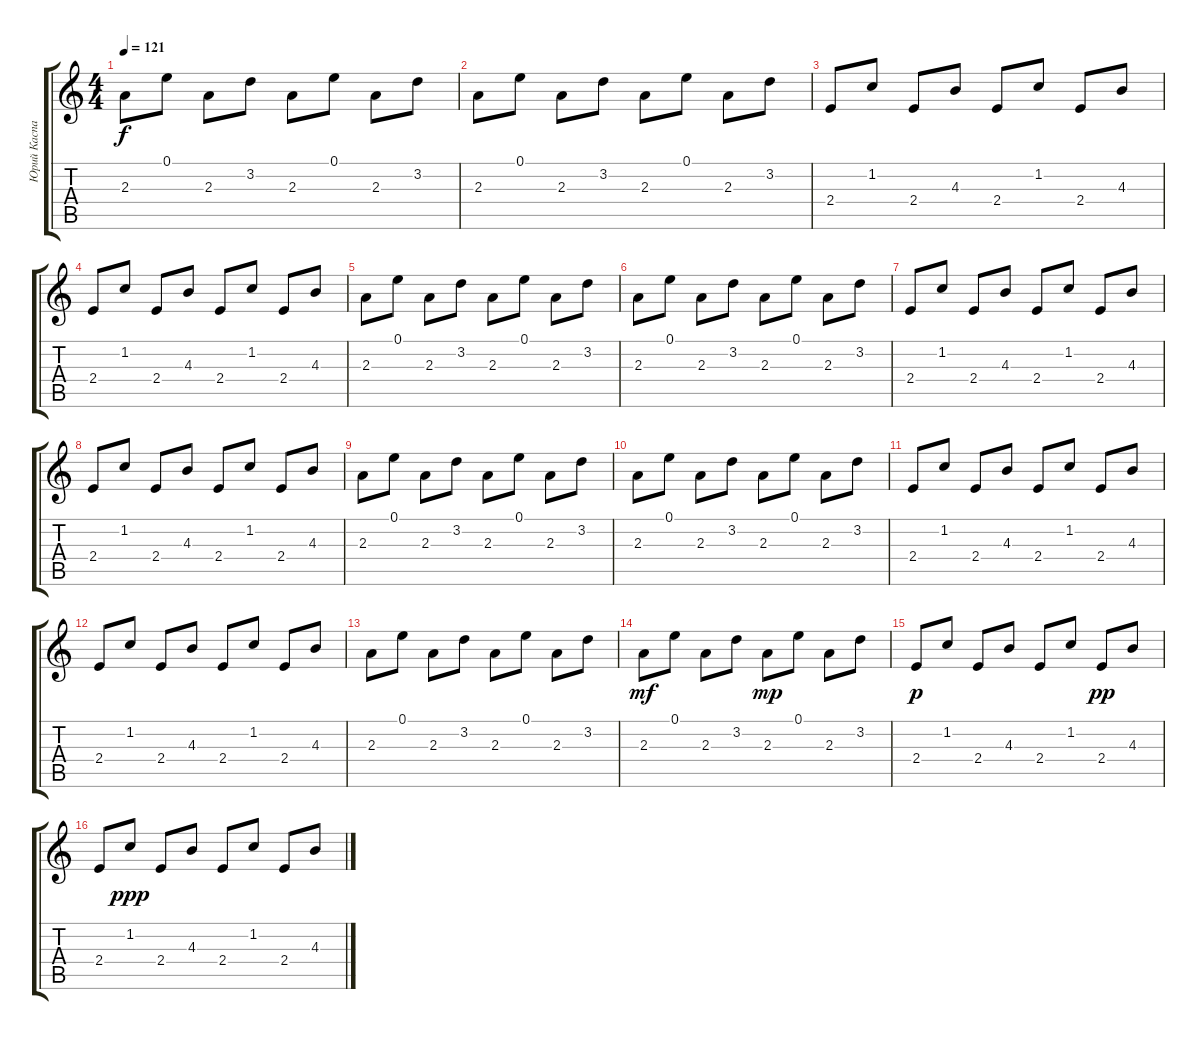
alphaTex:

\track ("Юрий Каспарян_3" "Юрий Каспа") {instrument electricguitarclean}
\staff {score tabs}
\tuning (E4 B3 G3 D3 A2 E2) {hide}
\ts (4 4)
\tempo 121
\clef g2
\ks c
2.3.8{dy f beam Down} 0.1.8{beam Down} 2.3.8 3.2.8 2.3.8 0.1.8 2.3.8 3.2.8 |
2.3.8 0.1.8 2.3.8 3.2.8 2.3.8 0.1.8 2.3.8 3.2.8 |
2.4.8 1.2.8 2.4.8 4.3.8 2.4.8 1.2.8 2.4.8 4.3.8 |
2.4.8 1.2.8 2.4.8 4.3.8 2.4.8 1.2.8 2.4.8 4.3.8 |
2.3.8{beam Down} 0.1.8{beam Down} 2.3.8 3.2.8 2.3.8 0.1.8 2.3.8 3.2.8 |
2.3.8 0.1.8 2.3.8 3.2.8 2.3.8 0.1.8 2.3.8 3.2.8 |
2.4.8 1.2.8 2.4.8 4.3.8 2.4.8 1.2.8 2.4.8 4.3.8 |
2.4.8 1.2.8 2.4.8 4.3.8 2.4.8 1.2.8 2.4.8 4.3.8 |
2.3.8{beam Down} 0.1.8{beam Down} 2.3.8 3.2.8 2.3.8 0.1.8 2.3.8 3.2.8 |
2.3.8 0.1.8 2.3.8 3.2.8 2.3.8 0.1.8 2.3.8 3.2.8 |
2.4.8 1.2.8 2.4.8 4.3.8 2.4.8 1.2.8 2.4.8 4.3.8 |
2.4.8 1.2.8 2.4.8 4.3.8 2.4.8 1.2.8 2.4.8 4.3.8 |
2.3.8{beam Down} 0.1.8{beam Down} 2.3.8 3.2.8 2.3.8 0.1.8 2.3.8 3.2.8 |
2.3.8{dy mf} 0.1.8 2.3.8 3.2.8 2.3.8{dy mp} 0.1.8 2.3.8 3.2.8 |
2.4.8{dy p} 1.2.8 2.4.8 4.3.8 2.4.8 1.2.8 2.4.8{dy pp} 4.3.8 |
2.4.8 1.2.8{dy ppp} 2.4.8 4.3.8 2.4.8 1.2.8 2.4.8 4.3.8
